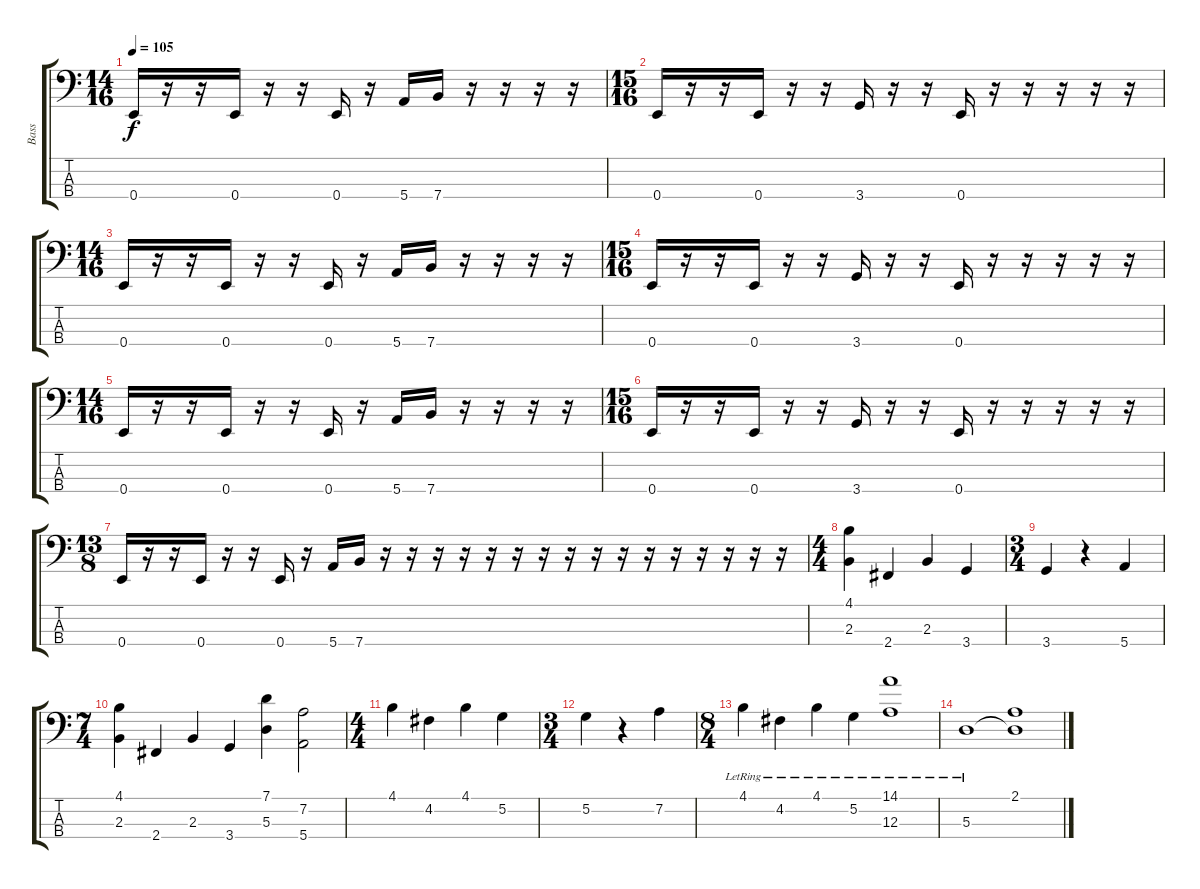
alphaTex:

\track ("Bass" "Bass") {instrument electricbassfinger}
\staff {score tabs}
\tuning (G2 D2 A1 E1) {hide}
\ts (14 16)
\tempo 105
\clef f4
\ks c
0.4.16{dy f} r.16 r.16 0.4.16 r.16 r.16 0.4.16 r.16 5.4.16 7.4.16 r.16 r.16 r.16 r.16 |
\ts (15 16)
0.4.16 r.16 r.16 0.4.16 r.16 r.16 3.4.16 r.16 r.16 0.4.16 r.16 r.16 r.16 r.16 r.16 |
\ts (14 16)
0.4.16 r.16 r.16 0.4.16 r.16 r.16 0.4.16 r.16 5.4.16 7.4.16 r.16 r.16 r.16 r.16 |
\ts (15 16)
0.4.16 r.16 r.16 0.4.16 r.16 r.16 3.4.16 r.16 r.16 0.4.16 r.16 r.16 r.16 r.16 r.16 |
\ts (14 16)
0.4.16 r.16 r.16 0.4.16 r.16 r.16 0.4.16 r.16 5.4.16 7.4.16 r.16 r.16 r.16 r.16 |
\ts (15 16)
0.4.16 r.16 r.16 0.4.16 r.16 r.16 3.4.16 r.16 r.16 0.4.16 r.16 r.16 r.16 r.16 r.16 |
\ts (13 8)
0.4.16 r.16 r.16 0.4.16 r.16 r.16 0.4.16 r.16 5.4.16 7.4.16 r.16 r.16 r.16 r.16 r.16 r.16 r.16 r.16 r.16 r.16 r.16 r.16 r.16 r.16 r.16 r.16 |
\ts (4 4)
(4.1 2.3).4 2.4.4 2.3.4 3.4.4 |
\ts (3 4)
3.4.4 r.4 5.4.4 |
\ts (7 4)
(4.1 2.3).4 2.4.4 2.3.4 3.4.4 (7.1 5.3).4 (7.2 5.4).2 |
\ts (4 4)
4.1.4 4.2.4 4.1.4 5.2.4 |
\ts (3 4)
5.2.4 r.4 7.2.4 |
\ts (8 4)
4.1{lr}.4 4.2{lr}.4 4.1{lr}.4 5.2{lr}.4 (14.1{lr} 12.3{lr}).1 |
5.3{lr}.1 (2.1 5.3{t}).1
